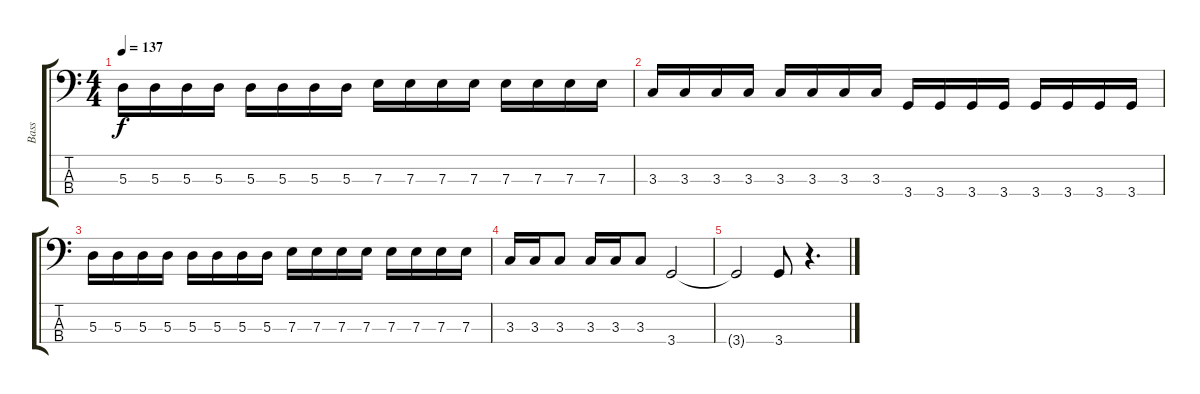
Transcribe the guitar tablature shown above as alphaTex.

\track ("Bass" "Bass") {instrument electricbassfinger}
\staff {score tabs}
\tuning (G2 D2 A1 E1) {hide}
\ts (4 4)
\tempo 137
\clef f4
\ks c
5.3.16{dy f} 5.3.16 5.3.16 5.3.16 5.3.16 5.3.16 5.3.16 5.3.16 7.3.16 7.3.16 7.3.16 7.3.16 7.3.16 7.3.16 7.3.16 7.3.16 |
3.3.16 3.3.16 3.3.16 3.3.16 3.3.16 3.3.16 3.3.16 3.3.16 3.4.16 3.4.16 3.4.16 3.4.16 3.4.16 3.4.16 3.4.16 3.4.16 |
5.3.16 5.3.16 5.3.16 5.3.16 5.3.16 5.3.16 5.3.16 5.3.16 7.3.16 7.3.16 7.3.16 7.3.16 7.3.16 7.3.16 7.3.16 7.3.16 |
3.3.16 3.3.16 3.3.8 3.3.16 3.3.16 3.3.8 3.4.2 |
3.4{t}.2 3.4.8 r.4{d}
